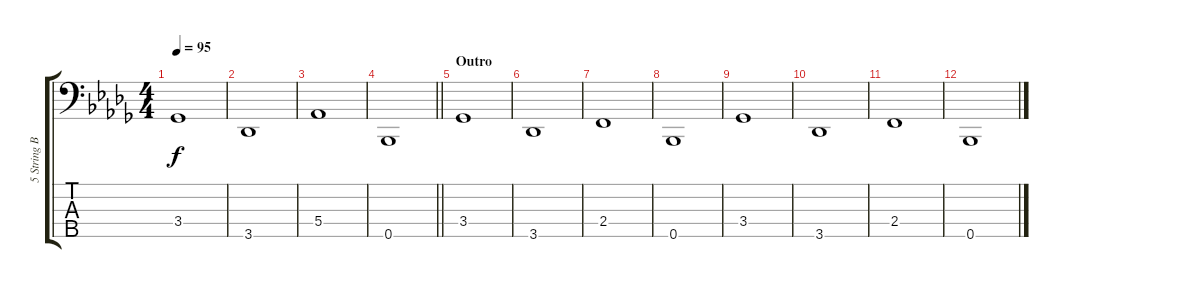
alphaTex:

\track ("5 String Bass (downtuning)" "5 String B") {instrument electricbassfinger}
\staff {score tabs}
\tuning (Gb2 Db2 Ab1 Eb1 Bb0) {hide}
\ts (4 4)
\tempo 95
\clef f4
\ks db
3.4.1{dy f} |
3.5.1 |
5.4.1 |
\barLineRight lightlight
0.5.1 |
\section ("" "Outro")
3.4.1 |
3.5.1 |
2.4.1 |
0.5.1 |
3.4.1 |
3.5.1 |
2.4.1 |
0.5.1
